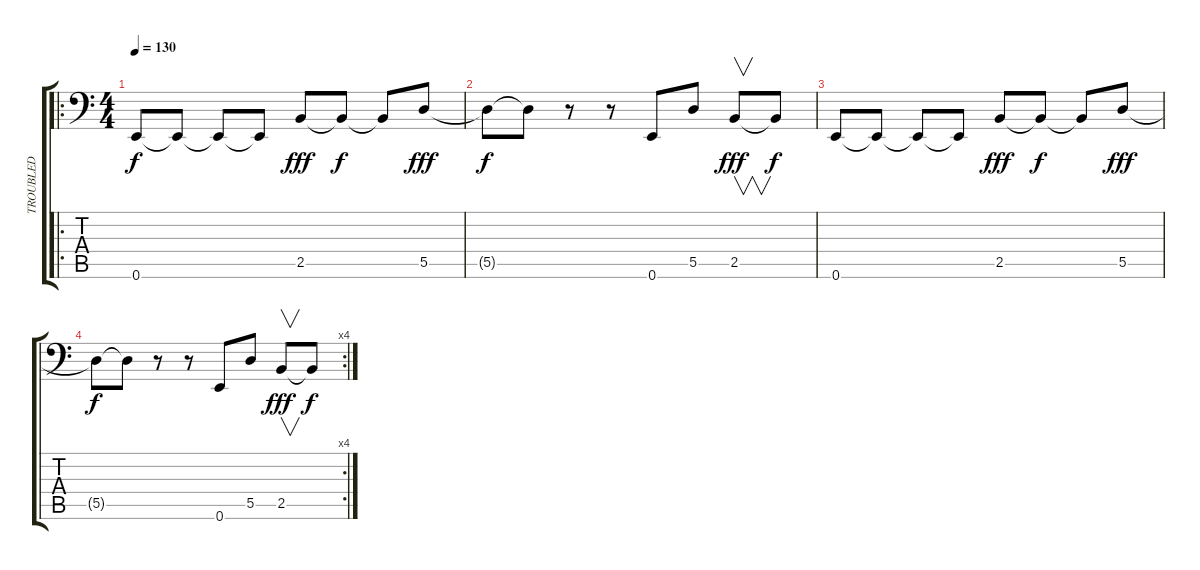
\track ("TROUBLED" "TROUBLED") {instrument electricbasspick}
\staff {score tabs}
\tuning (E3 B2 G2 D2 A1 E1) {hide}
\ro
\ts (4 4)
\tempo 130
\clef f4
\ks c
0.6.8{dy f} 0.6{t}.8 0.6{t}.8 0.6{t}.8 2.5.8{dy fff} 2.5{t}.8{dy f} 2.5{t}.8 5.5.8{dy fff} |
5.5{t}.8{dy f} 5.5{t}.8 r.8 r.8 0.6.8 5.5.8 2.5.8{v dy fff} 2.5{t}.8{dy f} |
0.6.8 0.6{t}.8 0.6{t}.8 0.6{t}.8 2.5.8{dy fff} 2.5{t}.8{dy f} 2.5{t}.8 5.5.8{dy fff} |
\rc 4
5.5{t}.8{dy f} 5.5{t}.8 r.8 r.8 0.6.8 5.5.8 2.5.8{v dy fff} 2.5{t}.8{dy f}
